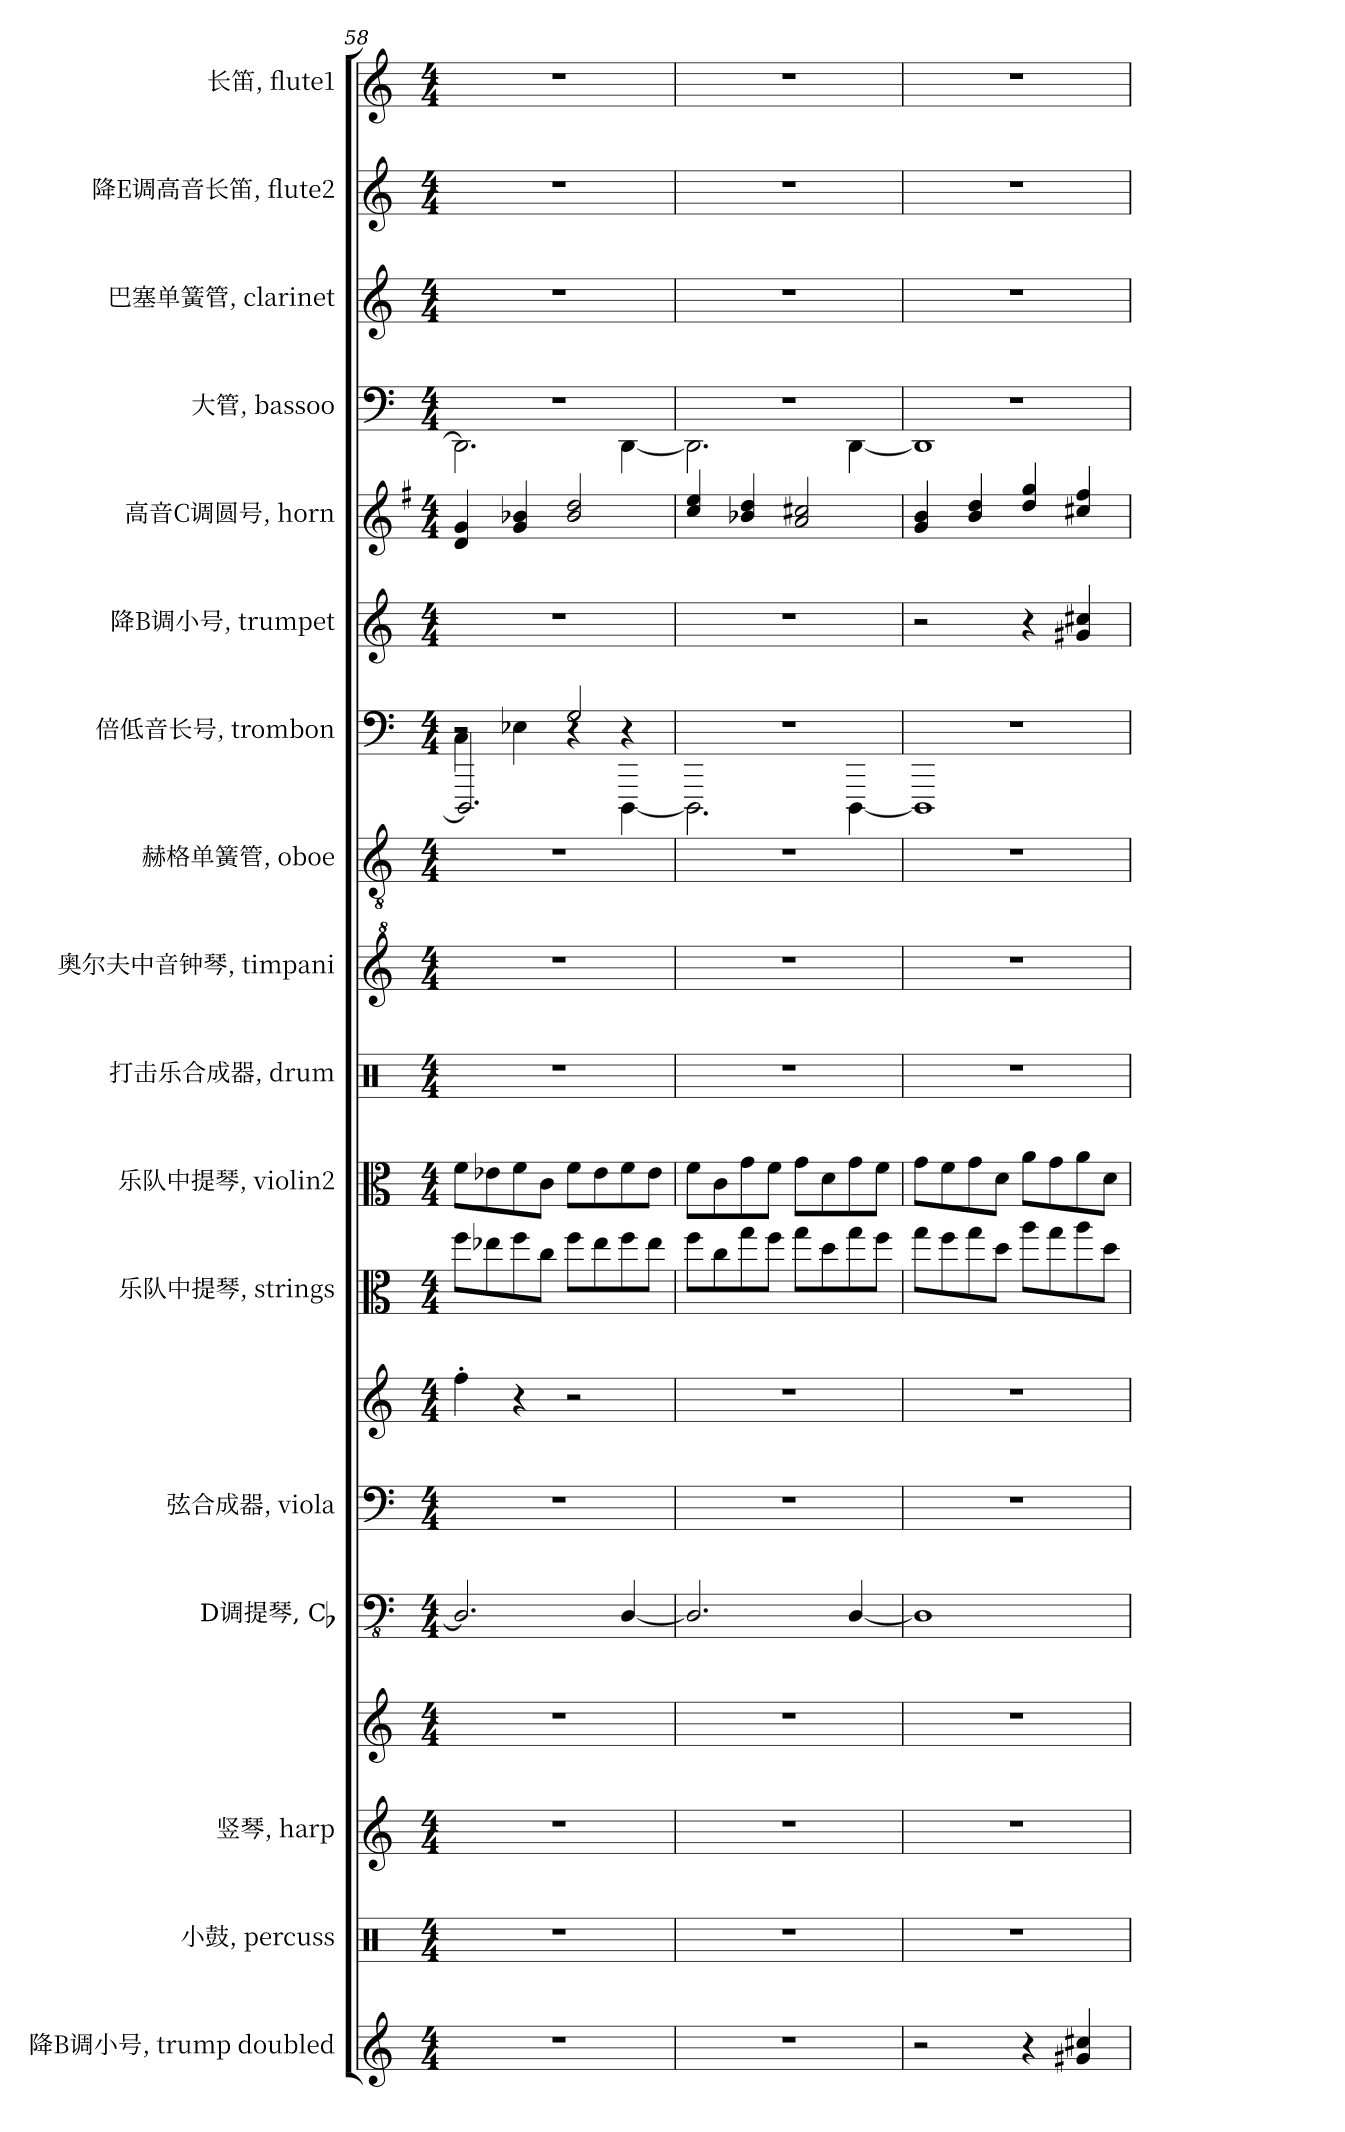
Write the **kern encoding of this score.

**kern	**kern	**kern	**kern	**kern	**kern	**kern	**kern	**kern	**kern	**kern	**kern	**kern	**kern	**kern	**kern	**kern	**kern	**kern
*part17	*part16	*part15	*part15	*part14	*part13	*part13	*part12	*part11	*part10	*part9	*part8	*part7	*part6	*part5	*part4	*part3	*part2	*part1
*staff19	*staff18	*staff17	*staff16	*staff15	*staff14	*staff13	*staff12	*staff11	*staff10	*staff9	*staff8	*staff7	*staff6	*staff5	*staff4	*staff3	*staff2	*staff1
*I"降B调小号, trump doubled	*I"小鼓, percuss	*I"竖琴, harp	*	*I"D调提琴, Cb	*I"弦合成器, viola	*	*I"乐队中提琴, strings	*I"乐队中提琴, violin2	*I"打击乐合成器, drum	*I"奥尔夫中音钟琴, timpani	*I"赫格单簧管, oboe	*I"倍低音长号, trombon	*I"降B调小号, trumpet	*I"高音C调圆号, horn	*I"大管, bassoo	*I"巴塞单簧管, clarinet	*I"降E调高音长笛, flute2	*I"长笛, flute1
*	*	*I'Hrp.	*	*	*	*	*	*	*	*	*	*	*I'B♭ Tpt.	*	*	*	*	*I'Fl.
*clefG2	*clefX	*clefG2	*clefG2	*clefFv4	*clefF4	*clefG2	*clefC3	*clefC3	*clefX	*clefG^2	*clefGv2	*clefF4	*clefG2	*clefG2	*clefF4	*clefG2	*clefG2	*clefG2
*ITrd1c2	*	*	*	*ITrd7c12	*	*	*	*	*	*	*	*	*ITrd1c2	*ITrd4c7	*	*ITrd2c3	*ITrd-2c-3	*
*k[b-e-]	*k[]	*k[]	*k[]	*k[]	*k[]	*k[]	*k[]	*k[]	*k[]	*k[]	*k[]	*k[]	*k[b-e-]	*k[]	*k[]	*k[f#c#g#]	*k[b-e-a-]	*k[]
*M4/4	*M4/4	*M4/4	*M4/4	*M4/4	*M4/4	*M4/4	*M4/4	*M4/4	*M4/4	*M4/4	*M4/4	*M4/4	*M4/4	*M4/4	*M4/4	*M4/4	*M4/4	*M4/4
=58	=58	=58	=58	=58	=58	=58	=58	=58	=58	=58	=58	=58	=58	=58	=58	=58	=58	=58
*	*	*	*	*	*	*	*	*	*	*	*	*^	*	*	*^	*	*	*
*	*	*	*	*	*	*	*	*	*	*	*	*	*^	*	*	*	*	*	*	*
1r	1r	1r	1r	2.DDD/]	1r	4ff'\	8ff\L	8f\L	1r	1r	1r	2r	4C\	2.DDD/]	1r	4G/ 4c/	1r	2.DD\]	1r	1r	1r
.	.	.	.	.	.	.	8ee-X\	8e-X\	.	.	.	.	.	.	.	.	.	.	.	.	.
.	.	.	.	.	.	4r	8ff\	8f\	.	.	.	.	4E-X\	.	.	4c/ 4e-X/	.	.	.	.	.
.	.	.	.	.	.	.	8cc\J	8c\J	.	.	.	.	.	.	.	.	.	.	.	.	.
.	.	.	.	.	.	2r	8ff\L	8f\L	.	.	.	2G/	4r	.	.	2e-/ 2g/	.	.	.	.	.
.	.	.	.	.	.	.	8ee-\	8e-\	.	.	.	.	.	.	.	.	.	.	.	.	.
.	.	.	.	[4DDD/	.	.	8ff\	8f\	.	.	.	.	[4DDD\	4r	.	.	.	[4DD\	.	.	.
.	.	.	.	.	.	.	8ee-\J	8e-\J	.	.	.	.	.	.	.	.	.	.	.	.	.
*	*	*	*	*	*	*	*	*	*	*	*	*	*v	*v	*	*	*	*	*	*	*
!!LO:PB:g=z
=59	=59	=59	=59	=59	=59	=59	=59	=59	=59	=59	=59	=59	=59	=59	=59	=59	=59	=59	=59	=59
1r	1r	1r	1r	2.DDD/]	1r	1r	8ff\L	8f\L	1r	1r	1r	1r	2.DDD\]	1r	4f/ 4a/	1r	2.DD\]	1r	1r	1r
.	.	.	.	.	.	.	8cc\	8c\	.	.	.	.	.	.	.	.	.	.	.	.
.	.	.	.	.	.	.	8gg\	8g\	.	.	.	.	.	.	4e-X/ 4g/	.	.	.	.	.
.	.	.	.	.	.	.	8ff\J	8f\J	.	.	.	.	.	.	.	.	.	.	.	.
.	.	.	.	.	.	.	8gg\L	8g\L	.	.	.	.	.	.	2d/ 2f#X/	.	.	.	.	.
.	.	.	.	.	.	.	8dd\	8d\	.	.	.	.	.	.	.	.	.	.	.	.
.	.	.	.	[4DDD/	.	.	8gg\	8g\	.	.	.	.	[4DDD\	.	.	.	[4DD\	.	.	.
.	.	.	.	.	.	.	8ff\J	8f\J	.	.	.	.	.	.	.	.	.	.	.	.
=60	=60	=60	=60	=60	=60	=60	=60	=60	=60	=60	=60	=60	=60	=60	=60	=60	=60	=60	=60	=60
2r	1r	1r	1r	1DDD]	1r	1r	8gg\L	8g\L	1r	1r	1r	1r	1DDD]	2r	4c/ 4e/	1r	1DD]	1r	1r	1r
.	.	.	.	.	.	.	8ff\	8f\	.	.	.	.	.	.	.	.	.	.	.	.
.	.	.	.	.	.	.	8gg\	8g\	.	.	.	.	.	.	4e/ 4g/	.	.	.	.	.
.	.	.	.	.	.	.	8dd\J	8d\J	.	.	.	.	.	.	.	.	.	.	.	.
4r	.	.	.	.	.	.	8aa\L	8a\L	.	.	.	.	.	4r	4g/ 4cc/	.	.	.	.	.
.	.	.	.	.	.	.	8gg\	8g\	.	.	.	.	.	.	.	.	.	.	.	.
4f#X/ 4bn/	.	.	.	.	.	.	8aa\	8a\	.	.	.	.	.	4f#X/ 4bn/	4f#X/ 4b/	.	.	.	.	.
.	.	.	.	.	.	.	8dd\J	8d\J	.	.	.	.	.	.	.	.	.	.	.	.
*	*	*	*	*	*	*	*	*	*	*	*	*v	*v	*	*	*v	*v	*	*	*
=	=	=	=	=	=	=	=	=	=	=	=	=	=	=	=	=	=	=
*-	*-	*-	*-	*-	*-	*-	*-	*-	*-	*-	*-	*-	*-	*-	*-	*-	*-	*-
